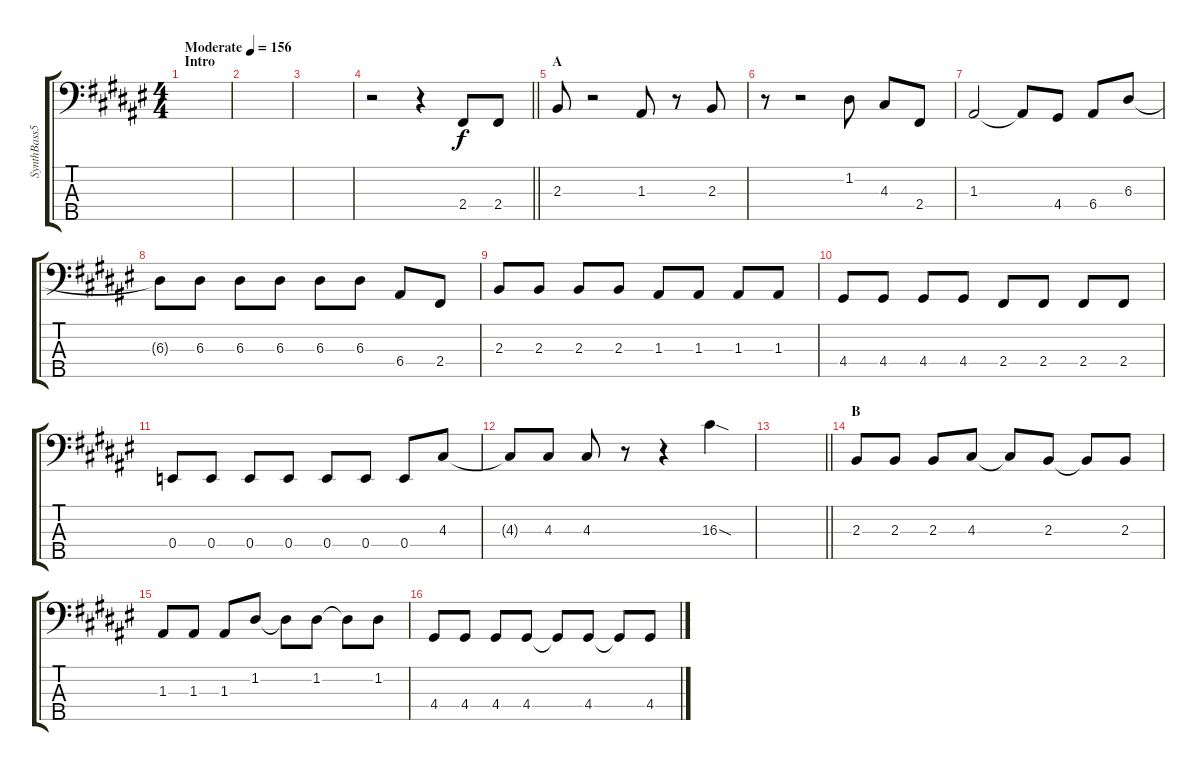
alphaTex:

\track ("SynthBass5" "SynthBass5") {instrument synthbass2}
\staff {score tabs}
\tuning (G2 D2 A1 E1 B0) {hide}
\ts (4 4)
\section ("" "Intro")
\tempo (156 "Moderate")
\clef f4
\ks f#
|
|
|
\barLineRight lightlight
r.2 r.4 2.4.8 2.4.8 |
\section ("" "A")
2.3.8 r.2 1.3.8 r.8 2.3.8 |
r.8 r.2 1.2.8 4.3.8 2.4.8 |
1.3.2 1.3{t}.8 4.4.8 6.4.8 6.3.8 |
6.3{t}.8 6.3.8 6.3.8 6.3.8 6.3.8 6.3.8 6.4.8 2.4.8 |
2.3.8 2.3.8 2.3.8 2.3.8 1.3.8 1.3.8 1.3.8 1.3.8 |
4.4.8 4.4.8 4.4.8 4.4.8 2.4.8 2.4.8 2.4.8 2.4.8 |
0.4.8 0.4.8 0.4.8 0.4.8 0.4.8 0.4.8 0.4.8 4.3.8 |
4.3{t}.8 4.3.8 4.3.8 r.8 r.4 16.3{sod}.4 |
\barLineRight lightlight
|
\section ("" "B")
2.3.8 2.3.8 2.3.8 4.3.8 4.3{t}.8 2.3.8 2.3{t}.8 2.3.8 |
1.3.8 1.3.8 1.3.8 1.2.8 1.2{t}.8 1.2.8 1.2{t}.8 1.2.8 |
4.4.8 4.4.8 4.4.8 4.4.8 4.4{t}.8 4.4.8 4.4{t}.8 4.4.8
